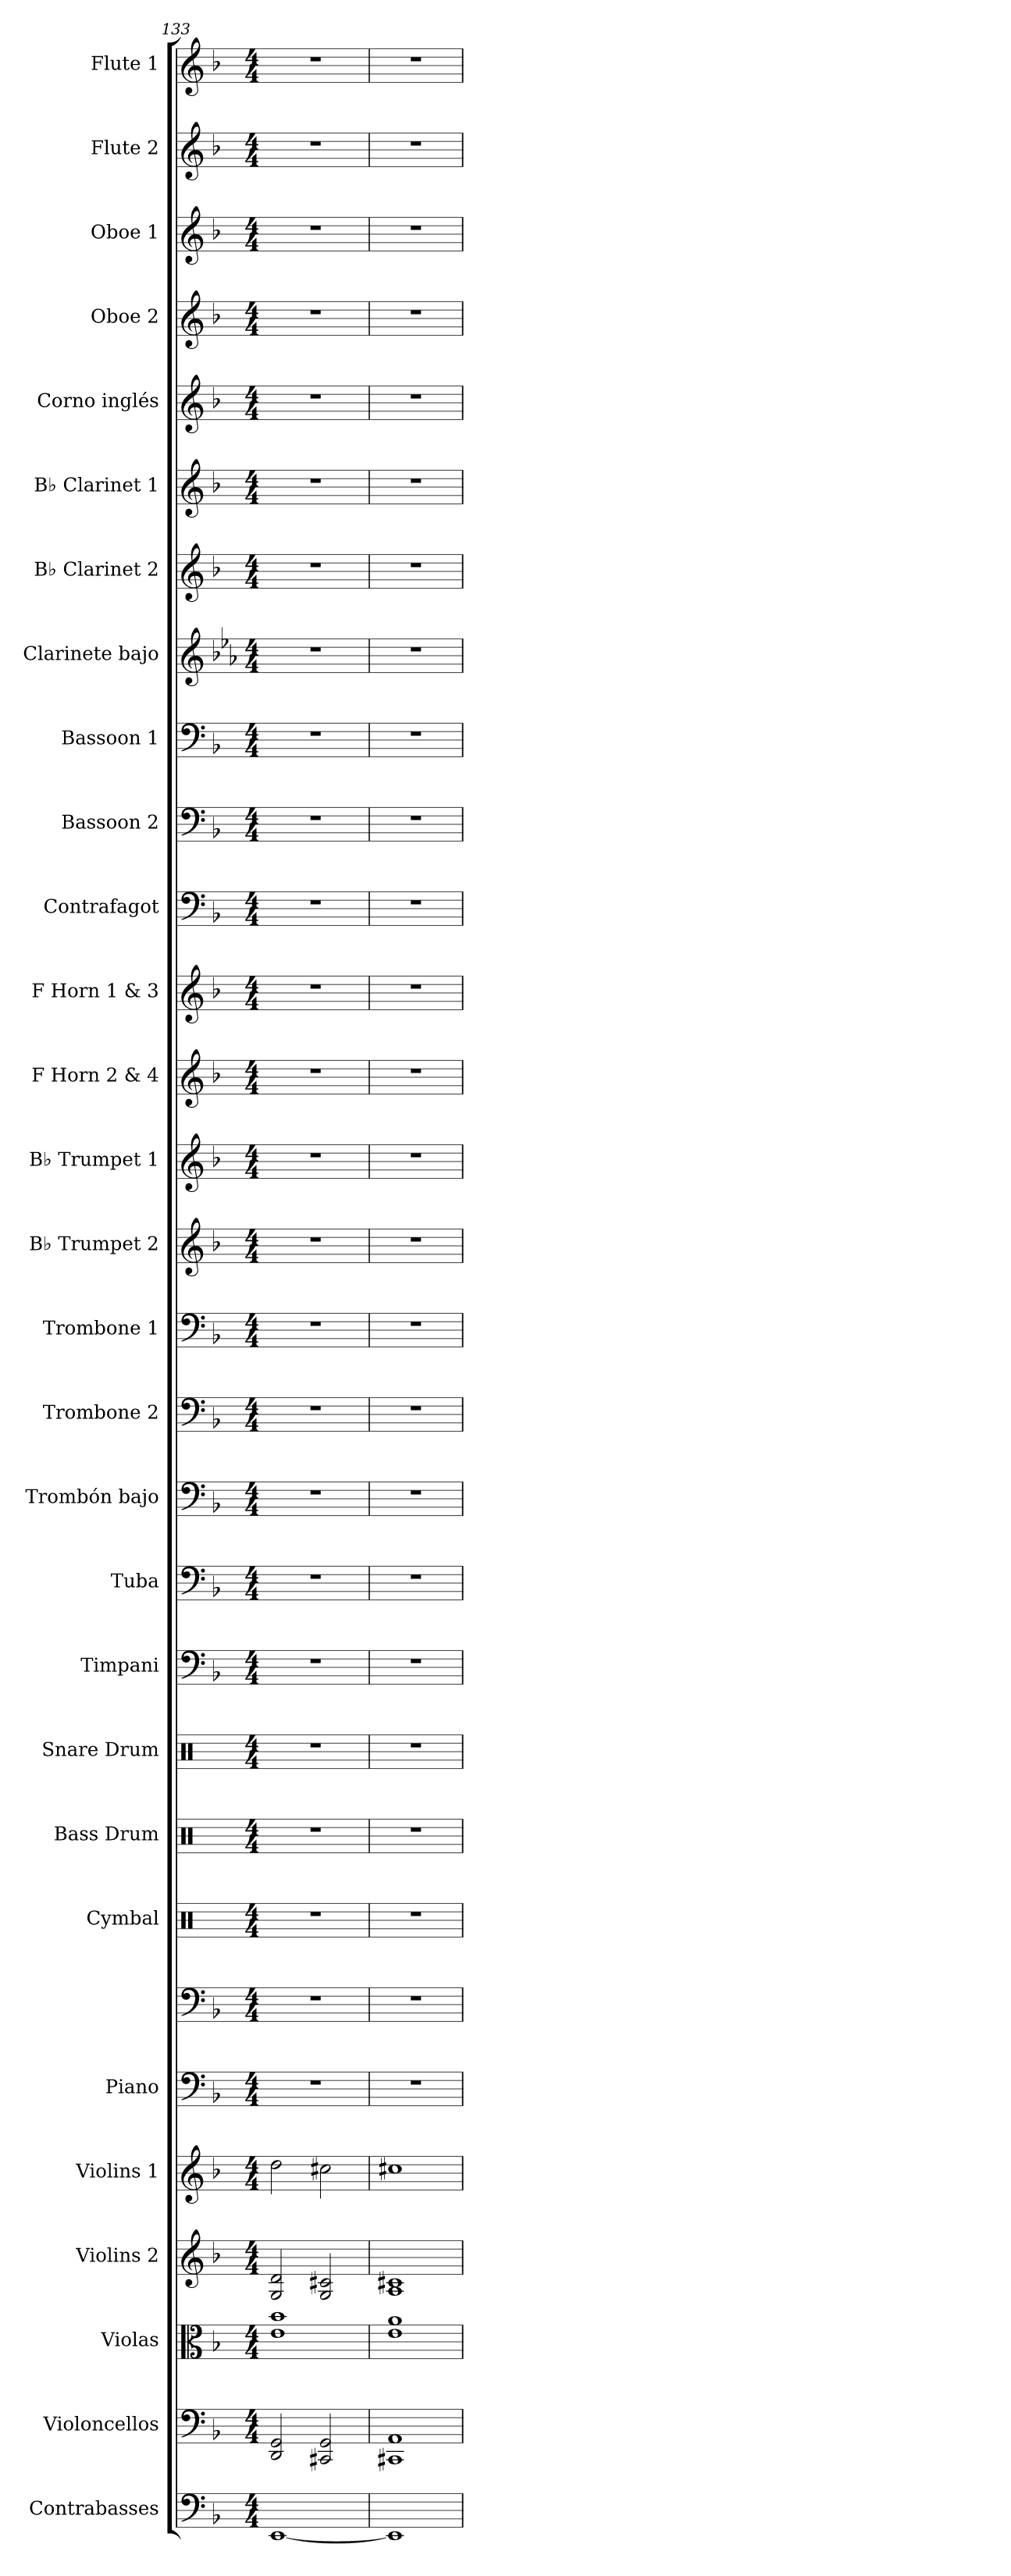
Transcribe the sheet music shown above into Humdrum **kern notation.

**kern	**kern	**kern	**kern	**kern	**kern	**kern	**kern	**kern	**kern	**kern	**kern	**kern	**kern	**kern	**kern	**kern	**kern	**kern	**kern	**kern	**kern	**kern	**kern	**kern	**kern	**kern	**kern	**kern	**kern
*part29	*part28	*part27	*part26	*part25	*part24	*part24	*part23	*part22	*part21	*part20	*part19	*part18	*part17	*part16	*part15	*part14	*part13	*part12	*part11	*part10	*part9	*part8	*part7	*part6	*part5	*part4	*part3	*part2	*part1
*staff30	*staff29	*staff28	*staff27	*staff26	*staff25	*staff24	*staff23	*staff22	*staff21	*staff20	*staff19	*staff18	*staff17	*staff16	*staff15	*staff14	*staff13	*staff12	*staff11	*staff10	*staff9	*staff8	*staff7	*staff6	*staff5	*staff4	*staff3	*staff2	*staff1
*I"Contrabasses	*I"Violoncellos	*I"Violas	*I"Violins 2	*I"Violins 1	*I"Piano	*	*I"Cymbal	*I"Bass Drum	*I"Snare Drum	*I"Timpani	*I"Tuba	*I"Trombón bajo	*I"Trombone 2	*I"Trombone 1	*I"B♭ Trumpet 2	*I"B♭ Trumpet 1	*I"F Horn 2 &amp; 4	*I"F Horn 1 &amp; 3	*I"Contrafagot	*I"Bassoon 2	*I"Bassoon 1	*I"Clarinete bajo	*I"B♭ Clarinet 2	*I"B♭ Clarinet 1	*I"Corno inglés	*I"Oboe 2	*I"Oboe 1	*I"Flute 2	*I"Flute 1
*I'Cbs.	*I'Vcs.	*I'Vlas.	*I'Vlns. 2	*I'Vlns. 1	*I'Pno.	*	*I'Cym.	*I'B. Dr.	*I'Sn. Dr.	*I'Timp.	*I'Tba.	*I'Tbn. B.	*I'Tbn. 2	*I'Tbn. 1	*I'B♭ Tpt. 2	*I'B♭ Tpt. 1	*I'F Hn. 2 4	*I'F Hn. 1 3	*I'Cfag.	*I'Bsn. 2	*I'Bsn. 1	*I'Cl. B.	*I'B♭ Cl. 2	*I'B♭ Cl. 1	*I'Cor. Ingl.	*I'Ob. 2	*I'Ob. 1	*I'Fl. 2	*I'Fl. 1
*clefF4	*clefF4	*clefC3	*clefG2	*clefG2	*clefF4	*clefF4	*clefX	*clefX	*clefX	*clefF4	*clefF4	*clefF4	*clefF4	*clefF4	*clefG2	*clefG2	*clefG2	*clefG2	*clefF4	*clefF4	*clefF4	*clefG2	*clefG2	*clefG2	*clefG2	*clefG2	*clefG2	*clefG2	*clefG2
*ITrd7c12	*	*	*	*	*	*	*	*	*	*	*	*	*	*	*ITrd1c2	*ITrd1c2	*ITrd4c7	*ITrd4c7	*ITrd7c12	*	*	*ITrd8c14	*ITrd1c2	*ITrd1c2	*ITrd4c7	*	*	*	*
*k[b-]	*k[b-]	*k[b-]	*k[b-]	*k[b-]	*k[b-]	*k[b-]	*k[]	*k[]	*k[]	*k[b-]	*k[b-]	*k[b-]	*k[b-]	*k[b-]	*k[b-e-a-]	*k[b-e-a-]	*k[b-e-]	*k[b-e-]	*k[b-]	*k[b-]	*k[b-]	*k[b-e-a-]	*k[b-e-a-]	*k[b-e-a-]	*k[b-e-]	*k[b-]	*k[b-]	*k[b-]	*k[b-]
*M4/4	*M4/4	*M4/4	*M4/4	*M4/4	*M4/4	*M4/4	*M4/4	*M4/4	*M4/4	*M4/4	*M4/4	*M4/4	*M4/4	*M4/4	*M4/4	*M4/4	*M4/4	*M4/4	*M4/4	*M4/4	*M4/4	*M4/4	*M4/4	*M4/4	*M4/4	*M4/4	*M4/4	*M4/4	*M4/4
=133	=133	=133	=133	=133	=133	=133	=133	=133	=133	=133	=133	=133	=133	=133	=133	=133	=133	=133	=133	=133	=133	=133	=133	=133	=133	=133	=133	=133	=133
[1EEE	2DD/ 2GG/	1e 1b-	2G/ 2d/	2dd\	1r	1r	1r	1r	1r	1r	1r	1r	1r	1r	1r	1r	1r	1r	1r	1r	1r	1r	1r	1r	1r	1r	1r	1r	1r
.	2CC#X/ 2GG/	.	2G/ 2c#X/	2cc#X\	.	.	.	.	.	.	.	.	.	.	.	.	.	.	.	.	.	.	.	.	.	.	.	.	.
=134	=134	=134	=134	=134	=134	=134	=134	=134	=134	=134	=134	=134	=134	=134	=134	=134	=134	=134	=134	=134	=134	=134	=134	=134	=134	=134	=134	=134	=134
1EEE]	1CC#X 1AA	1e 1a	1A 1c#X	1cc#X	1r	1r	1r	1r	1r	1r	1r	1r	1r	1r	1r	1r	1r	1r	1r	1r	1r	1r	1r	1r	1r	1r	1r	1r	1r
=	=	=	=	=	=	=	=	=	=	=	=	=	=	=	=	=	=	=	=	=	=	=	=	=	=	=	=	=	=
*-	*-	*-	*-	*-	*-	*-	*-	*-	*-	*-	*-	*-	*-	*-	*-	*-	*-	*-	*-	*-	*-	*-	*-	*-	*-	*-	*-	*-	*-
